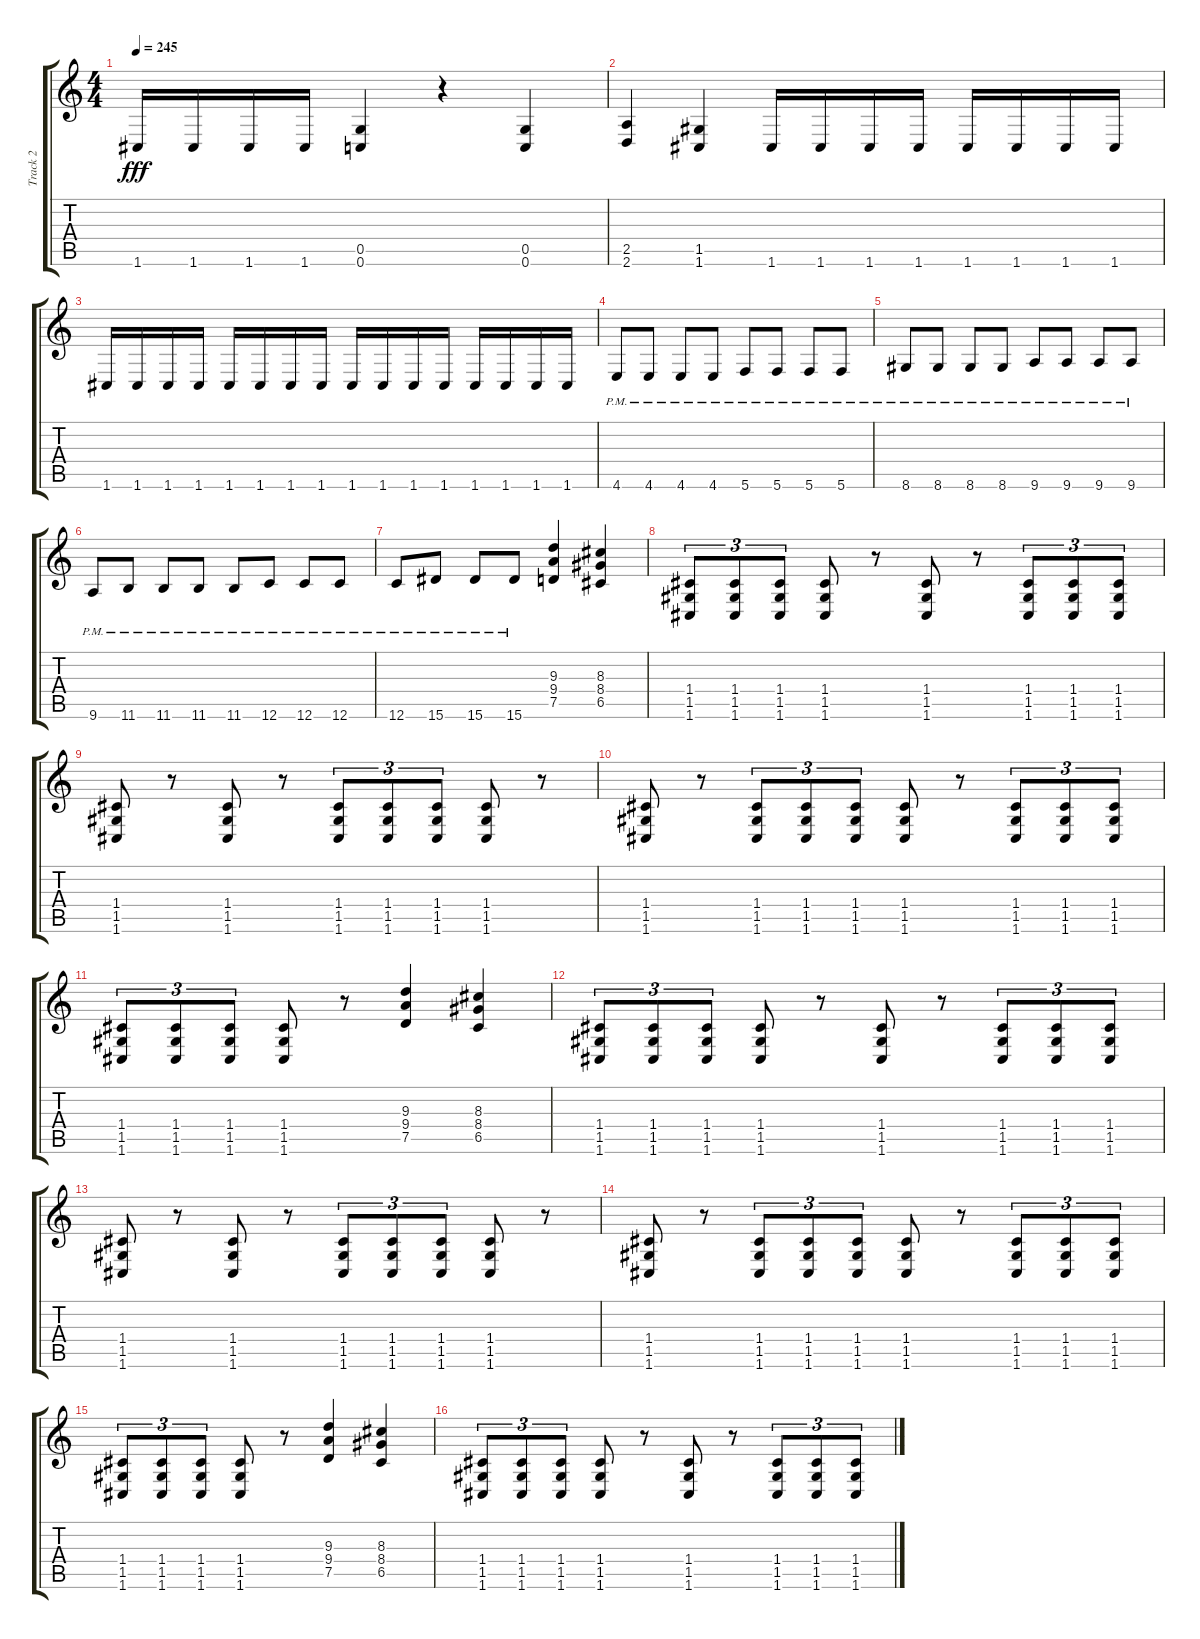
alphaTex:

\track ("Track 2" "Track 2") {instrument distortionguitar}
\staff {score tabs}
\tuning (D4 A3 F3 C3 G2 C2) {hide}
\ts (4 4)
\tempo 245
\clef g2
\ks c
1.6.16{dy fff} 1.6.16 1.6.16 1.6.16 (0.5 0.6).4 r.4 (0.5 0.6).4 |
(2.5 2.6).4 (1.5 1.6).4 1.6.16 1.6.16 1.6.16 1.6.16 1.6.16 1.6.16 1.6.16 1.6.16 |
1.6.16 1.6.16 1.6.16 1.6.16 1.6.16 1.6.16 1.6.16 1.6.16 1.6.16 1.6.16 1.6.16 1.6.16 1.6.16 1.6.16 1.6.16 1.6.16 |
4.6{pm}.8 4.6{pm}.8 4.6{pm}.8 4.6{pm}.8 5.6{pm}.8 5.6{pm}.8 5.6{pm}.8 5.6{pm}.8 |
8.6{pm}.8 8.6{pm}.8 8.6{pm}.8 8.6{pm}.8 9.6{pm}.8 9.6{pm}.8 9.6{pm}.8 9.6{pm}.8 |
9.6{pm}.8 11.6{pm}.8 11.6{pm}.8 11.6{pm}.8 11.6{pm}.8 12.6{pm}.8 12.6{pm}.8 12.6{pm}.8 |
12.6{pm}.8 15.6{pm}.8 15.6{pm}.8 15.6{pm}.8 (9.3 9.4 7.5).4 (8.3 8.4 6.5).4 |
(1.4 1.5 1.6).8{tu (3 2)} (1.4 1.5 1.6).8{tu (3 2)} (1.4 1.5 1.6).8{tu (3 2)} (1.4 1.5 1.6).8 r.8 (1.4 1.5 1.6).8 r.8 (1.4 1.5 1.6).8{tu (3 2)} (1.4 1.5 1.6).8{tu (3 2)} (1.4 1.5 1.6).8{tu (3 2)} |
(1.4 1.5 1.6).8 r.8 (1.4 1.5 1.6).8 r.8 (1.4 1.5 1.6).8{tu (3 2)} (1.4 1.5 1.6).8{tu (3 2)} (1.4 1.5 1.6).8{tu (3 2)} (1.4 1.5 1.6).8 r.8 |
(1.4 1.5 1.6).8 r.8 (1.4 1.5 1.6).8{tu (3 2)} (1.4 1.5 1.6).8{tu (3 2)} (1.4 1.5 1.6).8{tu (3 2)} (1.4 1.5 1.6).8 r.8 (1.4 1.5 1.6).8{tu (3 2)} (1.4 1.5 1.6).8{tu (3 2)} (1.4 1.5 1.6).8{tu (3 2)} |
(1.4 1.5 1.6).8{tu (3 2)} (1.4 1.5 1.6).8{tu (3 2)} (1.4 1.5 1.6).8{tu (3 2)} (1.4 1.5 1.6).8 r.8 (9.3 9.4 7.5).4 (8.3 8.4 6.5).4 |
(1.4 1.5 1.6).8{tu (3 2)} (1.4 1.5 1.6).8{tu (3 2)} (1.4 1.5 1.6).8{tu (3 2)} (1.4 1.5 1.6).8 r.8 (1.4 1.5 1.6).8 r.8 (1.4 1.5 1.6).8{tu (3 2)} (1.4 1.5 1.6).8{tu (3 2)} (1.4 1.5 1.6).8{tu (3 2)} |
(1.4 1.5 1.6).8 r.8 (1.4 1.5 1.6).8 r.8 (1.4 1.5 1.6).8{tu (3 2)} (1.4 1.5 1.6).8{tu (3 2)} (1.4 1.5 1.6).8{tu (3 2)} (1.4 1.5 1.6).8 r.8 |
(1.4 1.5 1.6).8 r.8 (1.4 1.5 1.6).8{tu (3 2)} (1.4 1.5 1.6).8{tu (3 2)} (1.4 1.5 1.6).8{tu (3 2)} (1.4 1.5 1.6).8 r.8 (1.4 1.5 1.6).8{tu (3 2)} (1.4 1.5 1.6).8{tu (3 2)} (1.4 1.5 1.6).8{tu (3 2)} |
(1.4 1.5 1.6).8{tu (3 2)} (1.4 1.5 1.6).8{tu (3 2)} (1.4 1.5 1.6).8{tu (3 2)} (1.4 1.5 1.6).8 r.8 (9.3 9.4 7.5).4 (8.3 8.4 6.5).4 |
(1.4 1.5 1.6).8{tu (3 2)} (1.4 1.5 1.6).8{tu (3 2)} (1.4 1.5 1.6).8{tu (3 2)} (1.4 1.5 1.6).8 r.8 (1.4 1.5 1.6).8 r.8 (1.4 1.5 1.6).8{tu (3 2)} (1.4 1.5 1.6).8{tu (3 2)} (1.4 1.5 1.6).8{tu (3 2)}
